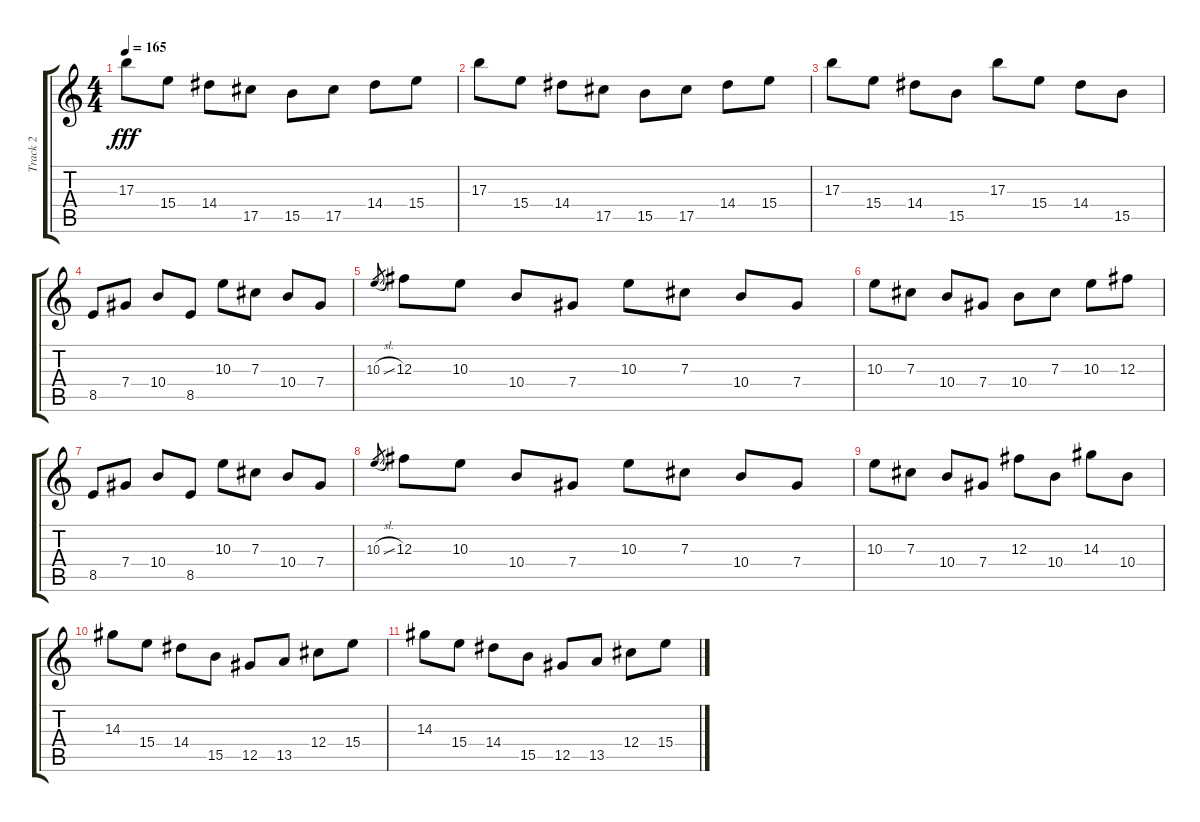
\track ("Track 2" "Track 2") {instrument overdrivenguitar}
\staff {score tabs}
\tuning (Eb4 Bb3 Gb3 Db3 Ab2 Db2) {hide}
\ts (4 4)
\tempo 165
\clef g2
\ks c
17.3.8{dy fff} 15.4.8 14.4.8 17.5.8 15.5.8 17.5.8 14.4.8 15.4.8 |
17.3.8 15.4.8 14.4.8 17.5.8 15.5.8 17.5.8 14.4.8 15.4.8 |
17.3.8 15.4.8 14.4.8 15.5.8 17.3.8 15.4.8 14.4.8 15.5.8 |
8.5.8 7.4.8 10.4.8 8.5.8 10.3.8 7.3.8 10.4.8 7.4.8 |
10.3{sl}.8{gr} 12.3.8 10.3.8 10.4.8 7.4.8 10.3.8 7.3.8 10.4.8 7.4.8 |
10.3.8 7.3.8 10.4.8 7.4.8 10.4.8 7.3.8 10.3.8 12.3.8 |
8.5.8 7.4.8 10.4.8 8.5.8 10.3.8 7.3.8 10.4.8 7.4.8 |
10.3{sl}.8{gr} 12.3.8 10.3.8 10.4.8 7.4.8 10.3.8 7.3.8 10.4.8 7.4.8 |
10.3.8 7.3.8 10.4.8 7.4.8 12.3.8 10.4.8 14.3.8 10.4.8 |
14.3.8 15.4.8 14.4.8 15.5.8 12.5.8 13.5.8 12.4.8 15.4.8 |
14.3.8 15.4.8 14.4.8 15.5.8 12.5.8 13.5.8 12.4.8 15.4.8
